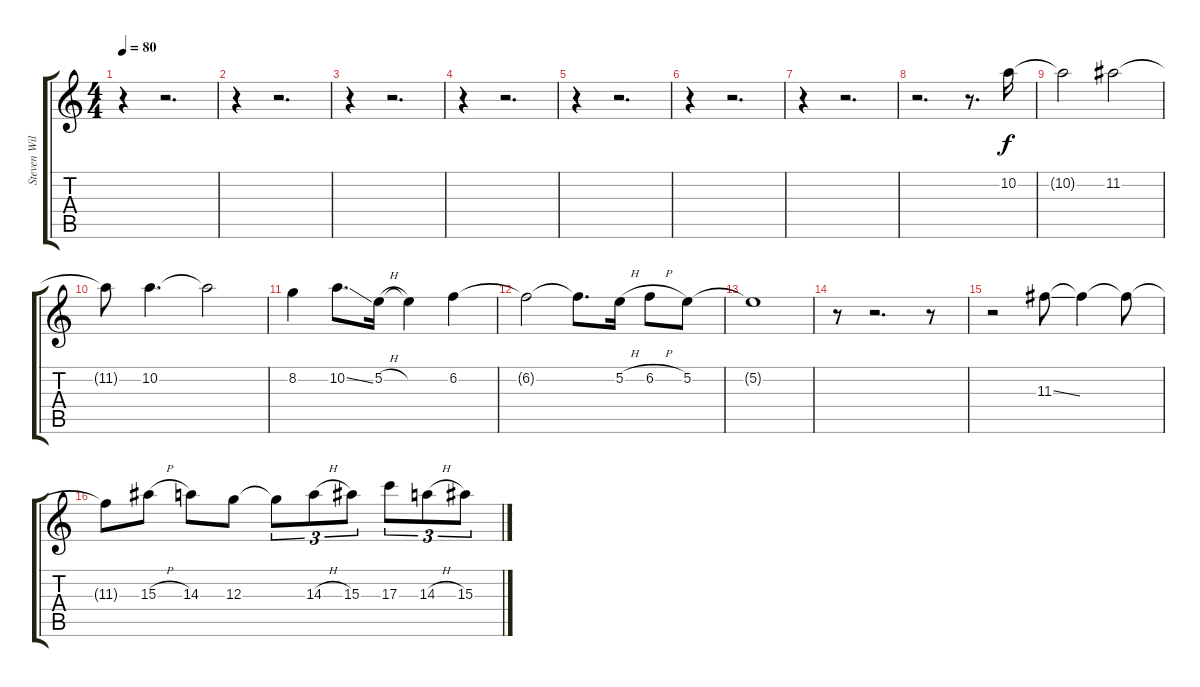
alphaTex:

\track ("Steven Wilson (Guitar 3)" "Steven Wil") {instrument electricguitarclean}
\staff {score tabs}
\tuning (E4 B3 G3 D3 A2 D2) {hide}
\ts (4 4)
\tempo 80
\clef g2
\ks c
r.4{dy f instrument electricguitarclean} r.2{d} |
r.4 r.2{d} |
r.4 r.2{d} |
r.4 r.2{d} |
r.4 r.2{d} |
r.4 r.2{d} |
r.4 r.2{d} |
r.2{d} r.8{d} 10.2.16 |
10.2{t}.2 11.2.2 |
11.2{t}.8 10.2.4{d} 10.2{t}.2 |
8.2.4 10.2{ss}.8{d} 5.2{h}.16 5.2{t}.4 6.2.4 |
6.2{t}.2 6.2{t}.8{d} 5.2{h}.16 6.2{h}.8 5.2.8 |
5.2{t}.1 |
r.8 r.2{d} r.8 |
r.2 11.3{ss}.8 11.3{t}.4 11.3{t}.8 |
11.3{t}.8 15.3{h}.8 14.3.8 12.3.8 12.3{t}.8{tu (3 2)} 14.3{h}.8{tu (3 2)} 15.3.8{tu (3 2)} 17.3.8{tu (3 2)} 14.3{h}.8{tu (3 2)} 15.3.8{tu (3 2)}
